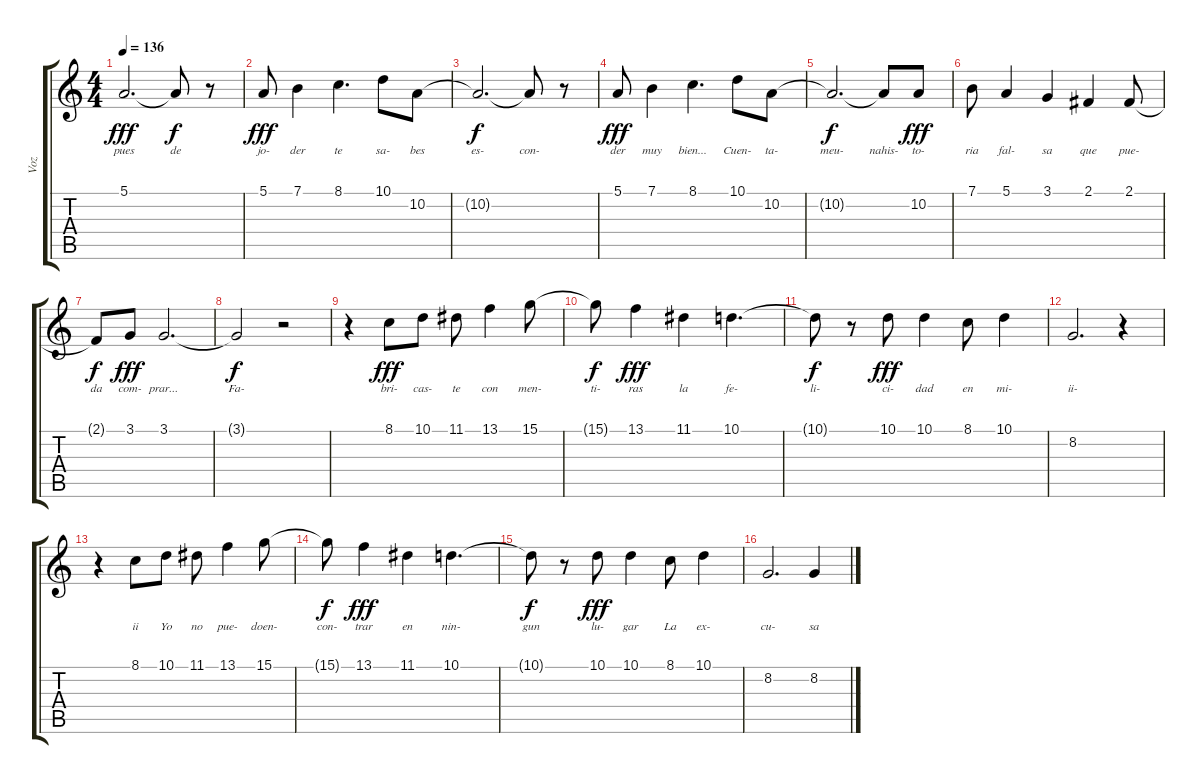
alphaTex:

\track ("Voz" "Voz") {instrument pad7halo}
\staff {score tabs}
\tuning (E4 B3 G3 D3 A2 E2) {hide}
\ts (4 4)
\tempo 136
\clef g2
\ks c
5.1.2{d lyrics (0 "pues") lyrics (1 "") lyrics (2 "") lyrics (3 "") lyrics (4 "") dy fff} 5.1{t}.8{lyrics (0 "de") lyrics (1 "") lyrics (2 "") lyrics (3 "") lyrics (4 "") dy f} r.8 |
5.1.8{lyrics (0 "jo-") lyrics (1 "") lyrics (2 "") lyrics (3 "") lyrics (4 "") dy fff} 7.1.4{lyrics (0 "der") lyrics (1 "") lyrics (2 "") lyrics (3 "") lyrics (4 "")} 8.1.4{d lyrics (0 "te") lyrics (1 "") lyrics (2 "") lyrics (3 "") lyrics (4 "")} 10.1.8{lyrics (0 "sa-") lyrics (1 "") lyrics (2 "") lyrics (3 "") lyrics (4 "")} 10.2.8{lyrics (0 "bes") lyrics (1 "") lyrics (2 "") lyrics (3 "") lyrics (4 "")} |
10.2{t}.2{d lyrics (0 "es-") lyrics (1 "") lyrics (2 "") lyrics (3 "") lyrics (4 "") dy f} 10.2{t}.8{lyrics (0 "con-") lyrics (1 "") lyrics (2 "") lyrics (3 "") lyrics (4 "")} r.8 |
5.1.8{lyrics (0 "der") lyrics (1 "") lyrics (2 "") lyrics (3 "") lyrics (4 "") dy fff} 7.1.4{lyrics (0 "muy") lyrics (1 "") lyrics (2 "") lyrics (3 "") lyrics (4 "")} 8.1.4{d lyrics (0 "bien...") lyrics (1 "") lyrics (2 "") lyrics (3 "") lyrics (4 "")} 10.1.8{lyrics (0 "Cuen-") lyrics (1 "") lyrics (2 "") lyrics (3 "") lyrics (4 "")} 10.2.8{lyrics (0 "ta-") lyrics (1 "") lyrics (2 "") lyrics (3 "") lyrics (4 "")} |
10.2{t}.2{d lyrics (0 "meu-") lyrics (1 "") lyrics (2 "") lyrics (3 "") lyrics (4 "") dy f} 10.2{t}.8{lyrics (0 "nahis-") lyrics (1 "") lyrics (2 "") lyrics (3 "") lyrics (4 "")} 10.2.8{lyrics (0 "to-") lyrics (1 "") lyrics (2 "") lyrics (3 "") lyrics (4 "") dy fff} |
7.1.8{lyrics (0 "ria") lyrics (1 "") lyrics (2 "") lyrics (3 "") lyrics (4 "")} 5.1.4{lyrics (0 "fal-") lyrics (1 "") lyrics (2 "") lyrics (3 "") lyrics (4 "")} 3.1.4{lyrics (0 "sa") lyrics (1 "") lyrics (2 "") lyrics (3 "") lyrics (4 "")} 2.1.4{lyrics (0 "que") lyrics (1 "") lyrics (2 "") lyrics (3 "") lyrics (4 "")} 2.1.8{lyrics (0 "pue-") lyrics (1 "") lyrics (2 "") lyrics (3 "") lyrics (4 "")} |
2.1{t}.8{lyrics (0 "da") lyrics (1 "") lyrics (2 "") lyrics (3 "") lyrics (4 "") dy f} 3.1.8{lyrics (0 "com-") lyrics (1 "") lyrics (2 "") lyrics (3 "") lyrics (4 "") dy fff} 3.1.2{d lyrics (0 "prar...") lyrics (1 "") lyrics (2 "") lyrics (3 "") lyrics (4 "")} |
3.1{t}.2{lyrics (0 "Fa-") lyrics (1 "") lyrics (2 "") lyrics (3 "") lyrics (4 "") dy f} r.2 |
r.4 8.1.8{lyrics (0 "bri-") lyrics (1 "") lyrics (2 "") lyrics (3 "") lyrics (4 "") dy fff} 10.1.8{lyrics (0 "cas-") lyrics (1 "") lyrics (2 "") lyrics (3 "") lyrics (4 "")} 11.1.8{lyrics (0 "te") lyrics (1 "") lyrics (2 "") lyrics (3 "") lyrics (4 "")} 13.1.4{lyrics (0 "con") lyrics (1 "") lyrics (2 "") lyrics (3 "") lyrics (4 "")} 15.1.8{lyrics (0 "men-") lyrics (1 "") lyrics (2 "") lyrics (3 "") lyrics (4 "")} |
15.1{t}.8{lyrics (0 "ti-") lyrics (1 "") lyrics (2 "") lyrics (3 "") lyrics (4 "") dy f} 13.1.4{lyrics (0 "ras") lyrics (1 "") lyrics (2 "") lyrics (3 "") lyrics (4 "") dy fff} 11.1.4{lyrics (0 "la") lyrics (1 "") lyrics (2 "") lyrics (3 "") lyrics (4 "")} 10.1.4{d lyrics (0 "fe-") lyrics (1 "") lyrics (2 "") lyrics (3 "") lyrics (4 "")} |
10.1{t}.8{lyrics (0 "li-") lyrics (1 "") lyrics (2 "") lyrics (3 "") lyrics (4 "") dy f} r.8 10.1.8{lyrics (0 "ci-") lyrics (1 "") lyrics (2 "") lyrics (3 "") lyrics (4 "") dy fff} 10.1.4{lyrics (0 "dad") lyrics (1 "") lyrics (2 "") lyrics (3 "") lyrics (4 "")} 8.1.8{lyrics (0 "en") lyrics (1 "") lyrics (2 "") lyrics (3 "") lyrics (4 "")} 10.1.4{lyrics (0 "mi-") lyrics (1 "") lyrics (2 "") lyrics (3 "") lyrics (4 "")} |
8.2.2{d lyrics (0 "ii-") lyrics (1 "") lyrics (2 "") lyrics (3 "") lyrics (4 "")} r.4 |
r.4 8.1.8{lyrics (0 "ii") lyrics (1 "") lyrics (2 "") lyrics (3 "") lyrics (4 "")} 10.1.8{lyrics (0 "Yo") lyrics (1 "") lyrics (2 "") lyrics (3 "") lyrics (4 "")} 11.1.8{lyrics (0 "no") lyrics (1 "") lyrics (2 "") lyrics (3 "") lyrics (4 "")} 13.1.4{lyrics (0 "pue-") lyrics (1 "") lyrics (2 "") lyrics (3 "") lyrics (4 "")} 15.1.8{lyrics (0 "doen-") lyrics (1 "") lyrics (2 "") lyrics (3 "") lyrics (4 "")} |
15.1{t}.8{lyrics (0 "con-") lyrics (1 "") lyrics (2 "") lyrics (3 "") lyrics (4 "") dy f} 13.1.4{lyrics (0 "trar") lyrics (1 "") lyrics (2 "") lyrics (3 "") lyrics (4 "") dy fff} 11.1.4{lyrics (0 "en") lyrics (1 "") lyrics (2 "") lyrics (3 "") lyrics (4 "")} 10.1.4{d lyrics (0 "nin-") lyrics (1 "") lyrics (2 "") lyrics (3 "") lyrics (4 "")} |
10.1{t}.8{lyrics (0 "gun") lyrics (1 "") lyrics (2 "") lyrics (3 "") lyrics (4 "") dy f} r.8 10.1.8{lyrics (0 "lu-") lyrics (1 "") lyrics (2 "") lyrics (3 "") lyrics (4 "") dy fff} 10.1.4{lyrics (0 "gar") lyrics (1 "") lyrics (2 "") lyrics (3 "") lyrics (4 "")} 8.1.8{lyrics (0 "La") lyrics (1 "") lyrics (2 "") lyrics (3 "") lyrics (4 "")} 10.1.4{lyrics (0 "ex-") lyrics (1 "") lyrics (2 "") lyrics (3 "") lyrics (4 "")} |
8.2.2{d lyrics (0 "cu-") lyrics (1 "") lyrics (2 "") lyrics (3 "") lyrics (4 "")} 8.2.4{lyrics (0 "sa") lyrics (1 "") lyrics (2 "") lyrics (3 "") lyrics (4 "")}
